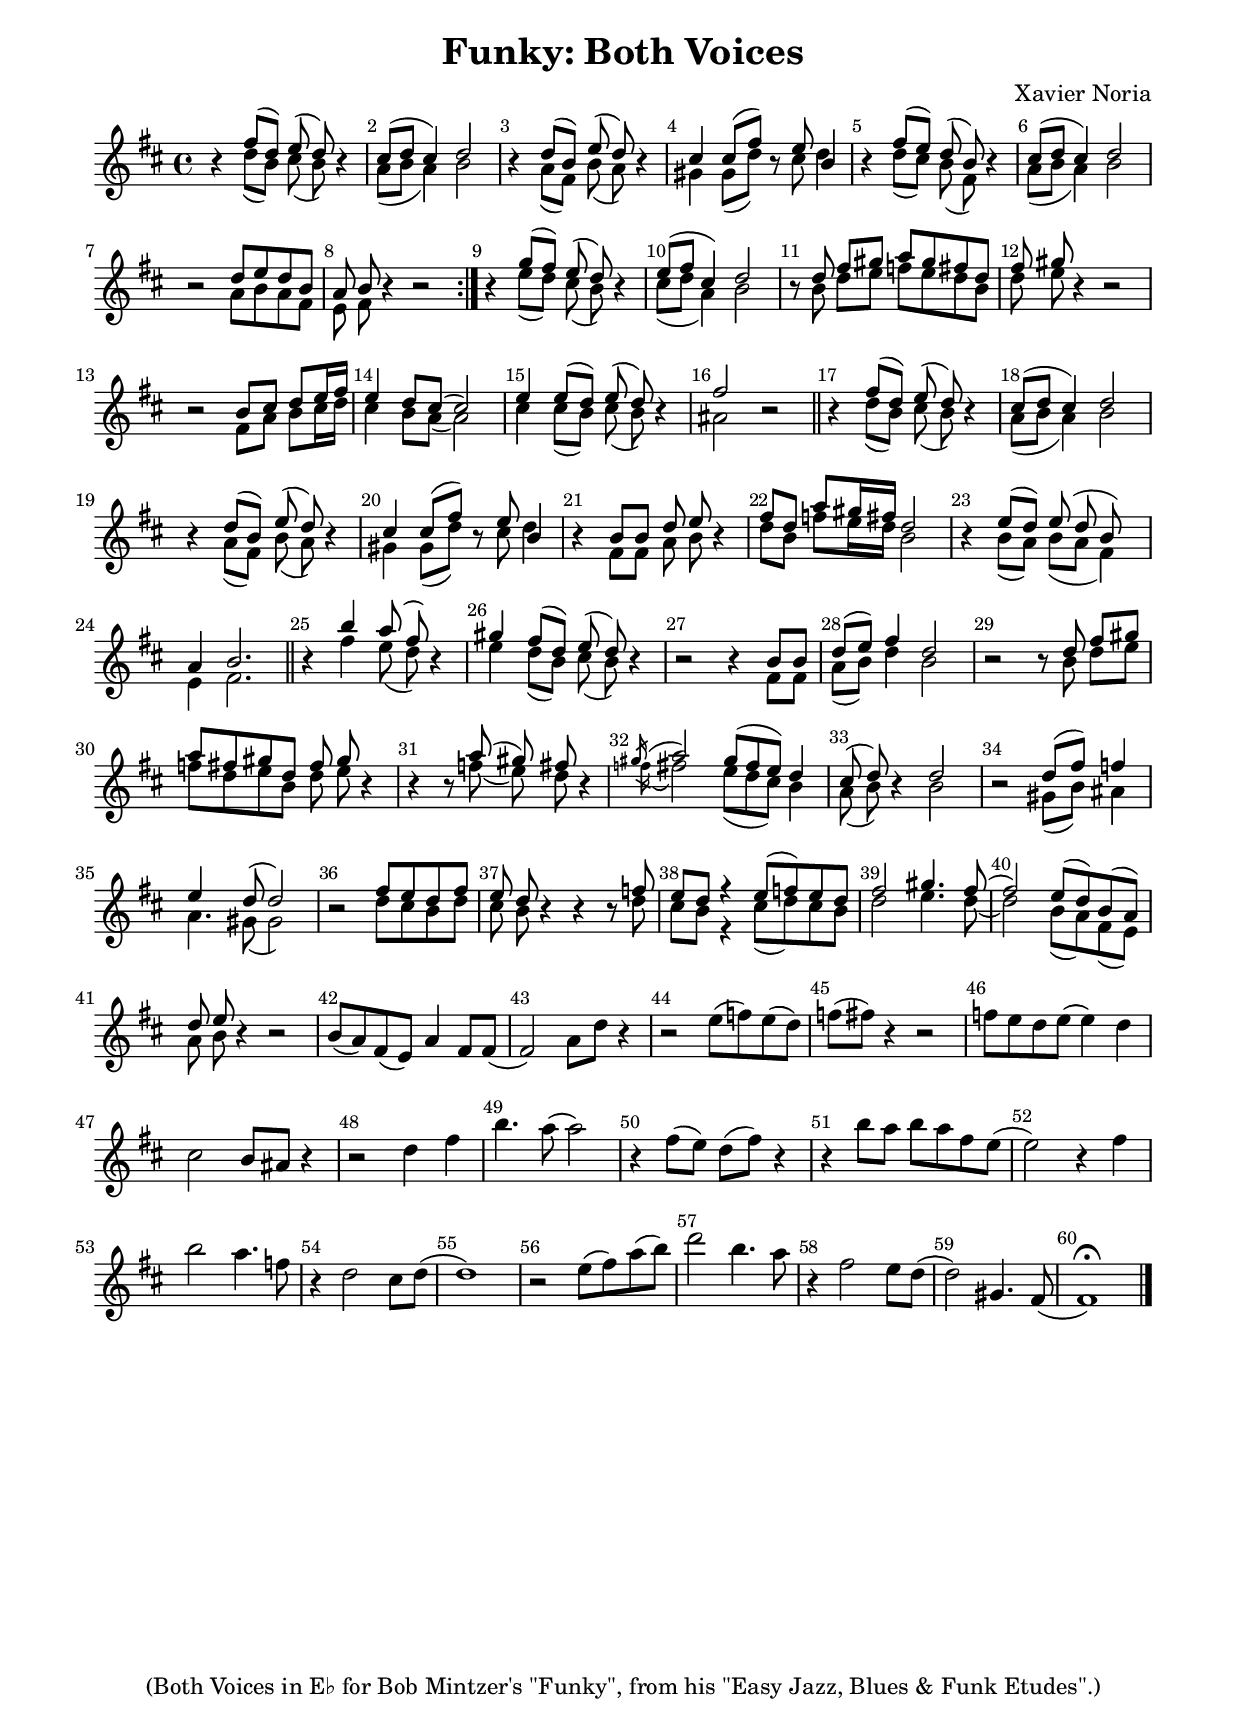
\version "2.16.1"

\include "../shared/common.ly"

\header {
  title    = "Funky: Both Voices"
  composer = "Xavier Noria"
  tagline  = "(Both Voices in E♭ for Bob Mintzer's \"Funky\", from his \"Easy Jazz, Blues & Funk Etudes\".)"
}

melody = \relative c'' {
  \clef treble
  \key d \major
  \time 4/4
  
  \repeat volta 2 {
    % 1
    r4 << fs8( \\ d8( >> << d8) \\ b8) >> << e8( \\ cs8( >> << d8) \\ b8) >> r4 |

    % 2
    << cs8( \\ a8( >> << d8 \\ b >> << cs4) \\ a) >> << d2 \\ b >> |

    % 3
    r4 << d8( \\ a8( >> << b8) \\ fs8) >> << e'8( \\ b8( >> << d8) \\ a) >> r4 |

    % 4
    << cs4 \\ gs4 >> << cs8( \\ gs8( >> << fs'8) \\ d8) >> r8 << e8 \\ cs8 >> << b4 \\ d4>> |

    % 5
    r4 << fs8( \\ d8( >> << e8) \\ cs8) >> << d8( \\ b8( >> << b8) \\ fs8) >> r4 |

    % 6
    << cs'8( \\ a8( >> << d8 \\ b8 >> << cs4) \\ a4) >> << d2 \\ b2 >> |

    % 7
    r2 << d8 \\ a8 >> << e'8 \\ b8 >> << d8 \\ a8 >> << b8 \\ fs8 >> |

    % 8
    << a8 \\ e8 >> << b'8 \\ fs8 >> r4 r2 |
  }

  % ---------------------------------------------------------------------------

  % 9
  r4 << g'8( \\ e8( >> << fs8) \\ d8) >> << e8( \\ cs8( >> << d8) \\ b8) >> r4 |

  % 10
  << e8( \\ cs8( >> << fs8 \\ d >> << cs4) \\ a4) >> << d2 \\ b >> |

  % 11
  r8 << d8 \\ b8 >> << fs'8[ \\ d8[ >> << gs8] \\ e8] >> << a8 \\ f8 >> << gs8 \\ e8 >> << fs8 \\ d8 >> << d8 \\ b8 >> |

  % 12
  << fs'8 \\ d8 >>  << gs8 \\ e8 >> r4 r2 |

  % 13
  r2 << b8 \\ fs8 >> << cs'8 \\ a8 >>  << d8 \\ b8 >> << e16 \\ cs16 >> << fs16 \\ d16 >> |

  % 14
  << e4 \\ cs4 >> << d8 \\ b8 >> << cs8( \\ a8( >>  << cs2) \\ a2) >> |

  % 15
  << e'4 \\ cs4 >> << e8( \\ cs8( >> << d8) \\ b8) >> << e8( \\ cs8( >> << d8) \\ b8) >> r4 |

  % 16
  << fs'2 \\ as,2 >> r2 \bar "||"

  % ---------------------------------------------------------------------------

  % 17
  r4 << fs'8( \\ d8( >> << d8) \\ b8) >> << e8( \\ cs8( >> << d8) \\ b8) >> r4 |

  % 18
  << cs8( \\ a8( >> << d8 \\ b >> << cs4) \\ a) >> << d2 \\ b >> |

  % 19
  r4 << d8( \\ a8( >> << b8) \\ fs8) >> << e'8( \\ b8( >> << d8) \\ a) >> r4 |

  % 20
  << cs4 \\ gs4 >> << cs8( \\ gs8( >> << fs'8) \\ d8) >> r8 << e8 \\ cs8 >> << b4 \\ d4>> |

  % 21d
  r4 << b8 \\ fs8 >> << b8 \\ fs8 >> << d'8 \\ a8 >>  << e'8 \\ b8 >> r4 |

  % 22
  << fs'8 \\ d8 >> << d8 \\ b8 >>  << a'8 \\ f8 >>  << gs16 \\ e16 >>  << fs16 \\ d16 >>  << d2 \\ b2 >> |

  % 23
  r4 << e8( \\ b8( >> << d8) \\ a8) >> << e'8( \\ b8( >> << d8 \\ a8 >> << b8) \\ fs4) >> |

  % 24
  << a4 \\ e4 >> << b'2. \\ fs2. >> \bar "||"

  % ---------------------------------------------------------------------------

  % 25
  r4 << b'4 \\ fs4 >> << a8( \\ e8( >> << fs8) \\ d8) >>  r4 |

  % 26
  << gs4 \\ e4 >>  << fs8( \\ d8( >> << d8) \\ b8) >>  << e8( \\ cs8( >> << d8) \\ b8) >> r4 |

  % 27
  r2 r4 << b8 \\ fs8 >> << b8 \\ fs8 >> |

  % 28
  << d'8( \\ a8( >> << e'8) \\ b8) >>  << fs'4 \\ d4 >> << d2 \\ b2 >> |

  % 29
  r2 r8 << d8 \\ b8 >> << fs'8[ \\ d8[ >> << gs8] \\ e8] >> |

  % 30
  << a8 \\ f8 >>  << fs8 \\ d8 >> << gs8 \\ e8 >>  << d8 \\ b8 >> << fs'8 \\ d8 >> << gs8 \\ e8 >> r4 |

  % 31
  r4 r8 << a8( \\ f8( >> << gs8) \\ e8) >> << fs8 \\ d8 >> r4 |

  % 32
  << \acciaccatura gs16 \\ \acciaccatura f16 >> << a2 \\ fs2 >> \times 2/3 { << gs8( \\ e8( >> << fs8 \\ d8 >> << e8) \\ cs8) >>  } << d4 \\ b4 >> |

  % 33
  << cs8( \\ a8( >> << d8) \\ b8) >> r4 << d2 \\ b2 >> |

  % 34
  r2 << d8( \\ gs,8( >> << fs'8) \\ b,8) >> << f'4 \\ as,4 >> |

  % 35
  << e'4 \\ a,4. >> << d8( \\ gs,8( >> << d'2) \\ gs,2) >> |

  % 36
  r2 << { fs'8 e8 d8 fs8 } \\ { d8 cs8 b8 d8 } >> |

  % 37
  << { e8 d8 } \\ { cs8 b8 } >> r4 r4 r8 << f'8 \\ d8 >> |

  % 38
  << { e8 d8 r4 e8( f8) e8 d8 } \\ { cs8 b8 r4 cs8( d8) cs8 b8 } >> |

  % 39
  << { fs'2 gs4. fs8( } \\ { d2 e4. d8( } >> |

  % 40
  << fs2) \\ d2) >> << { e8( d8) b8( a8) } \\ { b8( a8) fs8( e8) } >> |

  % 41
  << { d'8 e8 } \\ { a,8 b8 } >> r4 r2 |

  % 42
  b8( a8) fs8( e8) a4 fs8 fs8( |

  % 43
  fs2) a8 d8 r4 |

  % 44
  r2 e8( f8) e8( d8) |

  % 45
  f8( fs8) r4 r2 |

  % 46
  f8 e8 d8 e8( e4) d4 |

  % 47
  cs2 b8 as8 r4 |

  % 48
  r2 d4 fs4 |

  % 49
  b4. a8( a2) |

  % 50
  r4 fs8( e8) d8( fs8) r4 |

  % 51
  r4 b8 a8 b8 a8 fs8 e8( |

  % 52
  e2) r4 fs4 |

  % 53
  b2 a4. f8 |

  % 54
  r4 d2 cs8 d8( |

  % 55
  d1)

  % 56
  r2 e8( fs8) a8( b8) |

  % 57
  d2 b4. a8 |

  % 58
  r4 fs2 e8 d8(

  % 59
  d2) gs,4. fs8(

  % 60
  fs1)\fermata \bar "|."
}

\score {
  { \melody }
}
